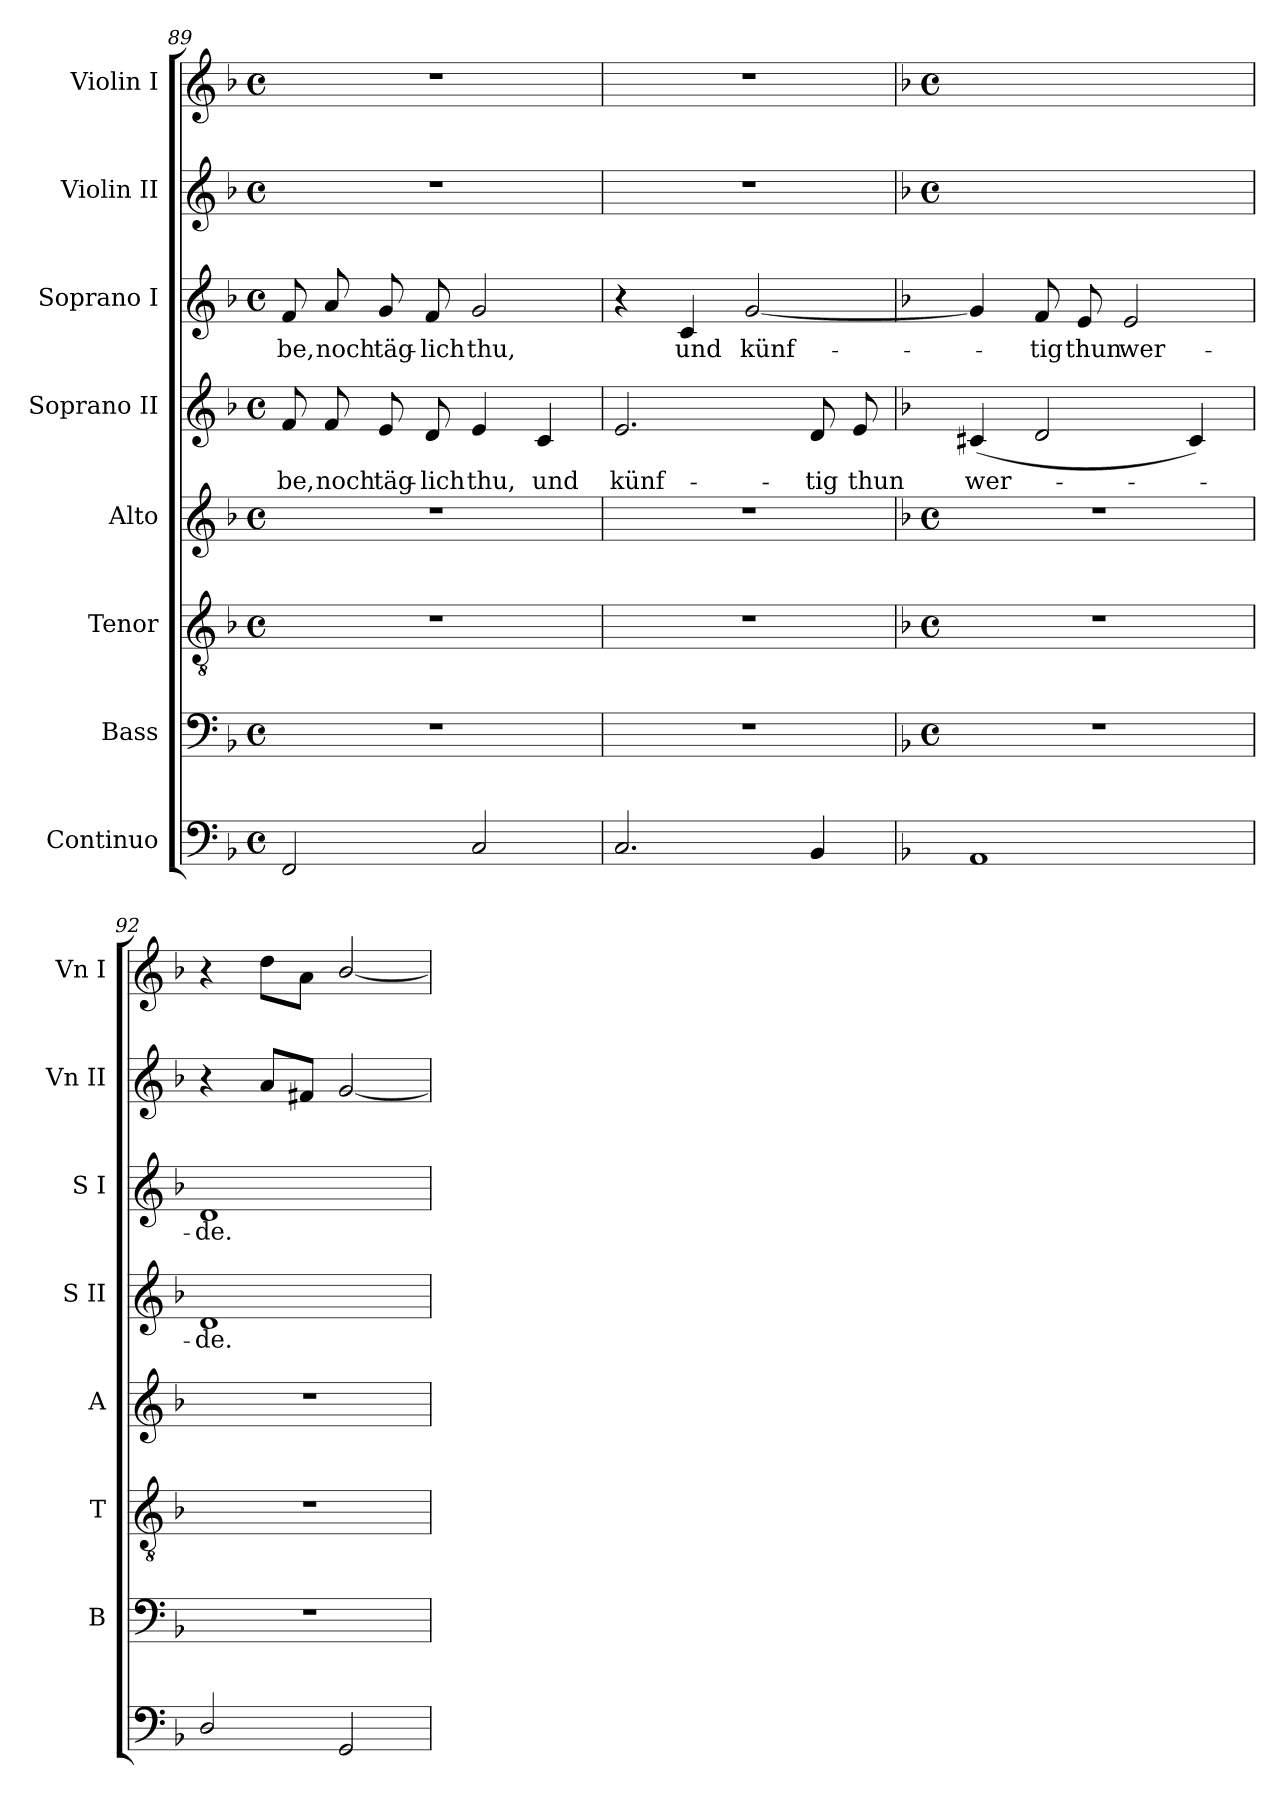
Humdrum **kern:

**kern	**kern	**kern	**kern	**kern	**text	**kern	**text	**kern	**kern
*part8	*part7	*part6	*part5	*part4	*part4	*part3	*part3	*part2	*part1
*staff8	*staff7	*staff6	*staff5	*staff4	*staff4	*staff3	*staff3	*staff2	*staff1
*I"Continuo	*I"Bass	*I"Tenor	*I"Alto	*I"Soprano II	*	*I"Soprano I	*	*I"Violin II	*I"Violin I
*	*I'B	*I'T	*I'A	*I'S II	*	*I'S I	*	*I'Vn II	*I'Vn I
*clefF4	*clefF4	*clefGv2	*clefG2	*clefG2	*	*clefG2	*	*clefG2	*clefG2
*k[b-]	*k[b-]	*k[b-]	*k[b-]	*k[b-]	*	*k[b-]	*	*k[b-]	*k[b-]
*F:	*F:	*F:	*F:	*F:	*	*F:	*	*F:	*F:
*M4/4	*M4/4	*M4/4	*M4/4	*M4/4	*	*M4/4	*	*M4/4	*M4/4
*met(c)	*met(c)	*met(c)	*met(c)	*met(c)	*	*met(c)	*	*met(c)	*met(c)
=89	=89	=89	=89	=89	=89	=89	=89	=89	=89
!	!	!	!	!	!LO:LY:b	!	!LO:LY:b	!	!
2FF	1r	1r	1r	8f	-be,	8f	-be,	1r	1r
!	!	!	!	!	!LO:LY:b	!	!LO:LY:b	!	!
.	.	.	.	8f	noch	8a	noch	.	.
!	!	!	!	!	!LO:LY:b	!	!LO:LY:b	!	!
.	.	.	.	8e	täg-	8g	täg-	.	.
!	!	!	!	!	!LO:LY:b	!	!LO:LY:b	!	!
.	.	.	.	8d	-lich	8f	-lich	.	.
!	!	!	!	!	!LO:LY:b	!	!LO:LY:b	!	!
2C	.	.	.	4e	thu,	2g	thu,	.	.
!	!	!	!	!	!LO:LY:b	!	!	!	!
.	.	.	.	4c	und	.	.	.	.
=90	=90	=90	=90	=90	=90	=90	=90	=90	=90
!	!	!	!	!	!LO:LY:b	!	!	!	!
2.C	1r	1r	1r	2.e	künf-	4r	.	1r	1r
!	!	!	!	!	!	!	!LO:LY:b	!	!
.	.	.	.	.	.	4c	und	.	.
!	!	!	!	!	!	!	!LO:LY:b	!	!
.	.	.	.	.	.	[2g	künf-	.	.
!	!	!	!	!	!LO:LY:b	!	!	!	!
4BB-	.	.	.	8d	-tig	.	.	.	.
!	!	!	!	!	!LO:LY:b	!	!	!	!
.	.	.	.	8e	thun	.	.	.	.
!!LO:LB:g=z
=91	=91	=91	=91	=91	=91	=91	=91	=91	=91
*	*	*	*k[b-]	*	*	*	*	*k[b-]	*k[b-]
*	*	*	*F:	*	*	*	*	*F:	*F:
*	*M4/4	*M4/4	*M4/4	*	*	*	*	*M4/4	*M4/4
*	*met(c)	*met(c)	*met(c)	*	*	*	*	*met(c)	*met(c)
!	!	!	!	!	!LO:LY:b	!	!	!	!
1AA	1r	1r	1r	(<4c#X	wer-	4g]	.	1ryy	1ryy
!	!	!	!	!	!	!	!LO:LY:b	!	!
.	.	.	.	2d	.	8f	tig	.	.
!	!	!	!	!	!	!	!LO:LY:b	!	!
.	.	.	.	.	.	8e	thun	.	.
!	!	!	!	!	!	!	!LO:LY:b	!	!
.	.	.	.	.	.	2e	wer-	.	.
.	.	.	.	4c#)	.	.	.	.	.
=92	=92	=92	=92	=92	=92	=92	=92	=92	=92
!	!	!	!	!	!LO:LY:b	!	!LO:LY:b	!	!
2D/	1r	1r	1r	1d	de.	1d	-de.	4r	4r
.	.	.	.	.	.	.	.	8aL	8ddL
.	.	.	.	.	.	.	.	8f#XJ	8aJ
2GG	.	.	.	.	.	.	.	[2g	[2b-/
=	=	=	=	=	=	=	=	=	=
*-	*-	*-	*-	*-	*-	*-	*-	*-	*-
